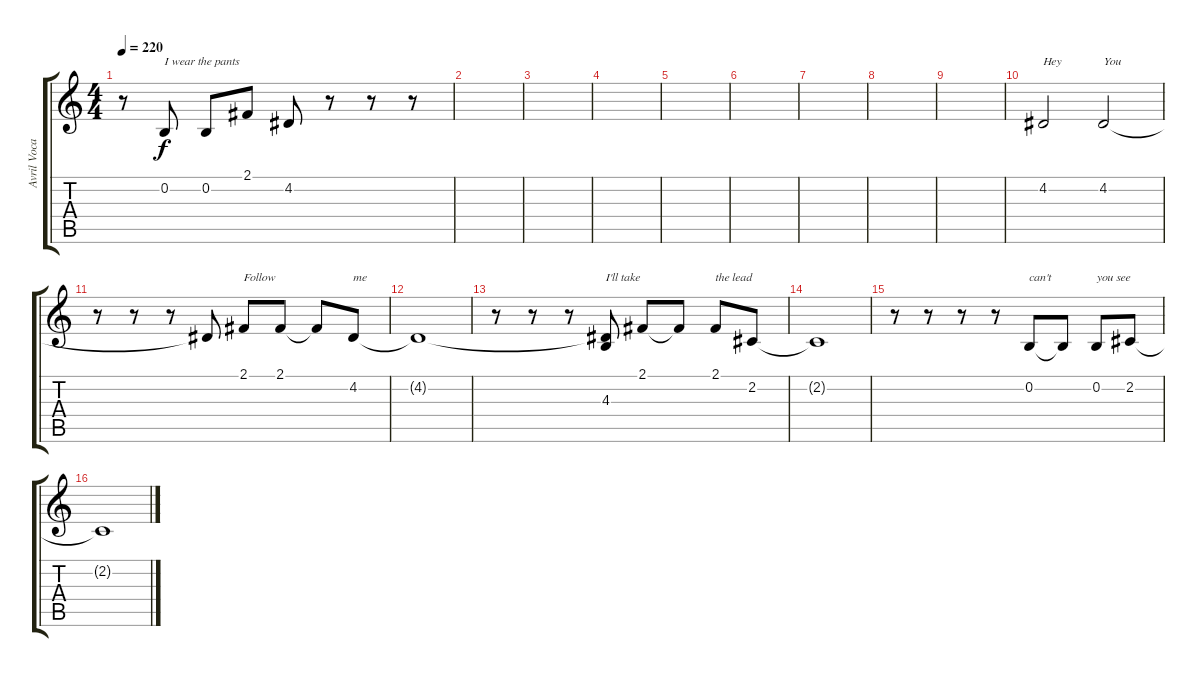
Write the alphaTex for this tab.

\track ("Avril Vocals" "Avril Voca") {instrument clarinet}
\staff {score tabs}
\tuning (E4 B3 G3 D3 A2 E2) {hide}
\ts (4 4)
\tempo 220
\clef g2
\ks c
r.8{dy f} 0.2.8{txt "I wear the pants"} 0.2.8 2.1.8 4.2.8 r.8 r.8 r.8 |
|
|
|
|
|
|
|
|
4.2.2{txt "Hey"} 4.2.2{txt "You"} |
r.8 r.8 r.8 4.2{t}.8 2.1.8{txt "Follow"} 2.1.8 2.1{t}.8 4.2.8{txt "me"} |
4.2{t}.1 |
r.8 r.8 r.8 (4.2{t} 4.3).8{txt "I'll take"} 2.1.8 2.1{t}.8 2.1.8{txt "the lead"} 2.2.8 |
2.2{t}.1 |
r.8 r.8 r.8 r.8 0.2.8{txt "can't"} 0.2{t}.8 0.2.8{txt "you see"} 2.2.8 |
2.2{t}.1
